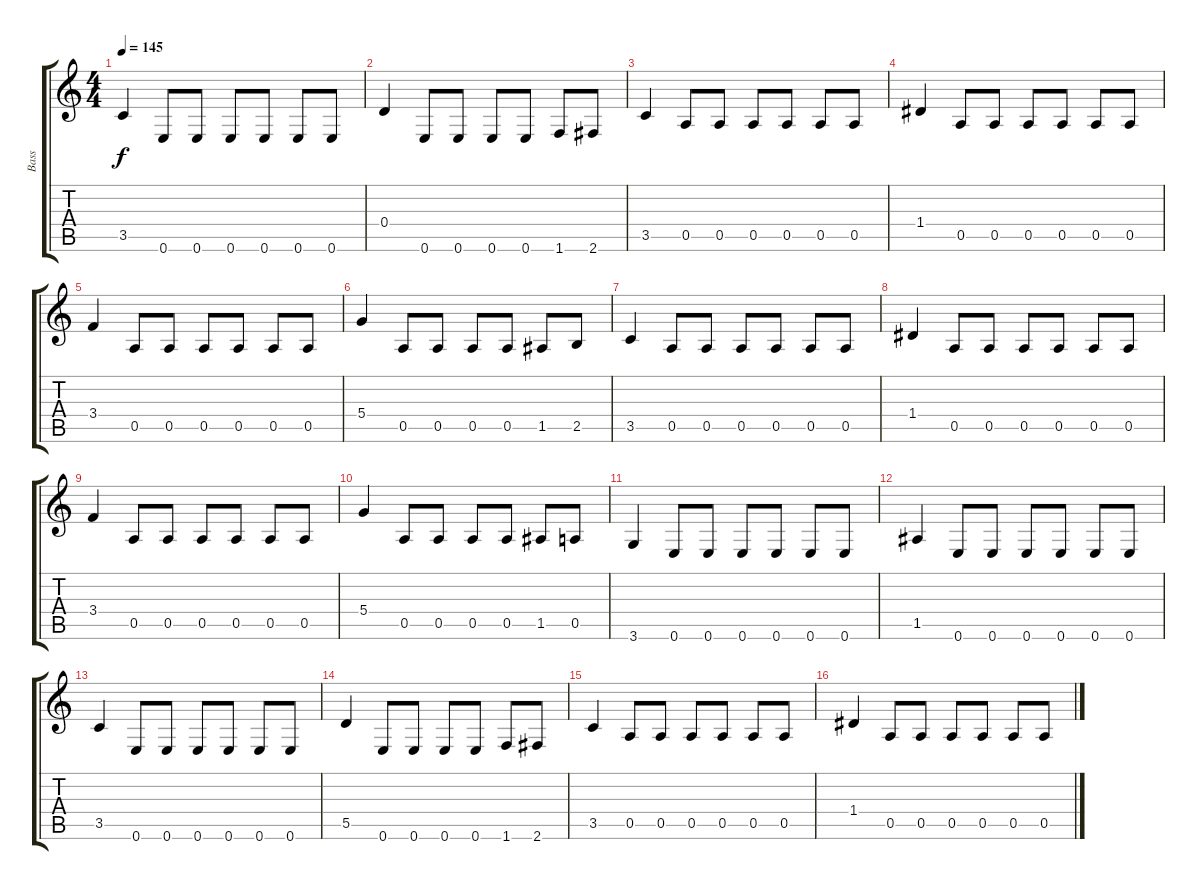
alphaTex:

\track ("Bass" "Bass") {instrument electricbasspick}
\staff {score tabs}
\tuning (E4 B3 G3 D3 A2 E2) {hide}
\ts (4 4)
\tempo 145
\clef g2
\ks c
3.5.4{dy f} 0.6.8 0.6.8 0.6.8 0.6.8 0.6.8 0.6.8 |
0.4.4 0.6.8 0.6.8 0.6.8 0.6.8 1.6.8 2.6.8 |
3.5.4 0.5.8 0.5.8 0.5.8 0.5.8 0.5.8 0.5.8 |
1.4.4 0.5.8 0.5.8 0.5.8 0.5.8 0.5.8 0.5.8 |
3.4.4 0.5.8 0.5.8 0.5.8 0.5.8 0.5.8 0.5.8 |
5.4.4 0.5.8 0.5.8 0.5.8 0.5.8 1.5.8 2.5.8 |
3.5.4 0.5.8 0.5.8 0.5.8 0.5.8 0.5.8 0.5.8 |
1.4.4 0.5.8 0.5.8 0.5.8 0.5.8 0.5.8 0.5.8 |
3.4.4 0.5.8 0.5.8 0.5.8 0.5.8 0.5.8 0.5.8 |
5.4.4 0.5.8 0.5.8 0.5.8 0.5.8 1.5.8 0.5.8 |
3.6.4 0.6.8 0.6.8 0.6.8 0.6.8 0.6.8 0.6.8 |
1.5.4 0.6.8 0.6.8 0.6.8 0.6.8 0.6.8 0.6.8 |
3.5.4 0.6.8 0.6.8 0.6.8 0.6.8 0.6.8 0.6.8 |
5.5.4 0.6.8 0.6.8 0.6.8 0.6.8 1.6.8 2.6.8 |
3.5.4 0.5.8 0.5.8 0.5.8 0.5.8 0.5.8 0.5.8 |
1.4.4 0.5.8 0.5.8 0.5.8 0.5.8 0.5.8 0.5.8
